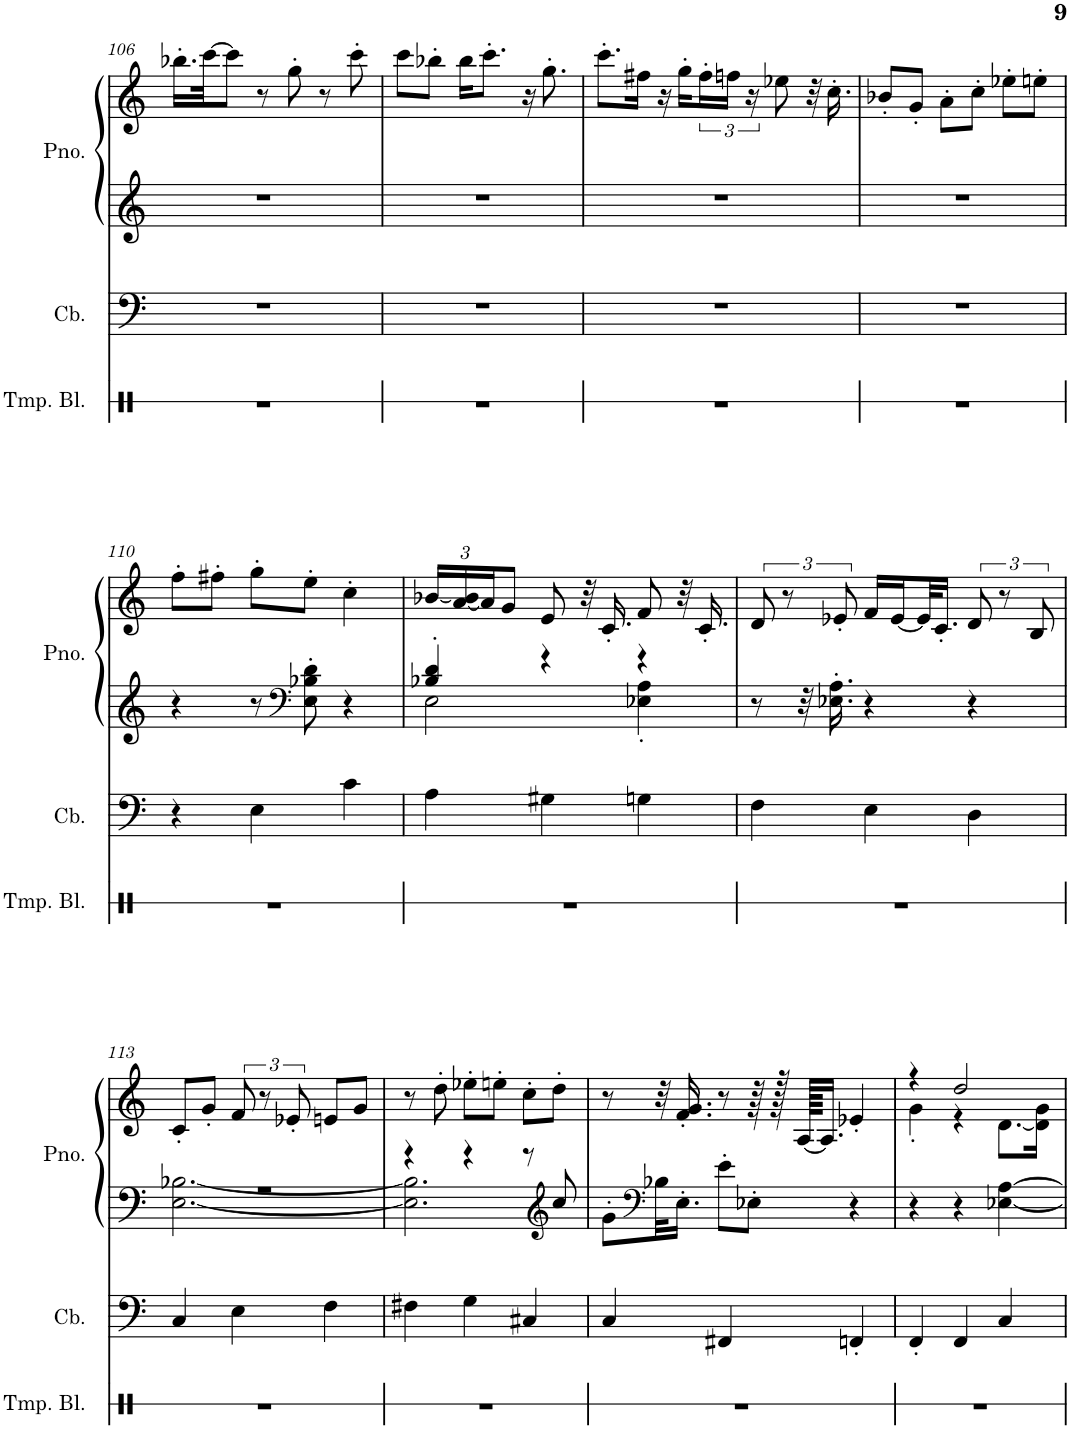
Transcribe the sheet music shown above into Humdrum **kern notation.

**kern	**kern	**kern	**kern
*part3	*part2	*part1	*part1
*staff4	*staff3	*staff2	*staff1
*I"Temple Blocks	*I"Contrabass	*I"Piano, untitled	*
*I'Tmp. Bl.	*I'Cb.	*I'Pno.	*
!!LO:PB:g=z
*clefX	*clefF4	*clefG2	*clefF4
*	*Trd7c12	*	*
*k[]	*k[]	*k[]	*k[]
*M3/4	*M3/4	*M3/4	*M3/4
=106	=106	=106	=106
2.r	2.r	2.r	16.bb-X'\LL
.	.	.	[32ccc\JK
.	.	.	8ccc\J]
.	.	.	8r
.	.	.	8gg'\
.	.	.	8r
.	.	.	8ccc'\
=107	=107	=107	=107
2.r	2.r	2.r	8ccc\L
.	.	.	8bb-X'\J
.	.	.	16bb-\KL
.	.	.	8.ccc'\J
.	.	.	16r
.	.	.	8.gg'\
=108	=108	=108	=108
2.r	2.r	2.r	8.ccc'\L
.	.	.	16ff#X\Jk
.	.	.	16r
.	.	.	16gg'\LL
.	.	.	24ff#'\
.	.	.	24ffn\JJ
.	.	.	24r
.	.	.	8ee-X\
.	.	.	32r
.	.	.	16.cc'\
=109	=109	=109	=109
2.r	2.r	2.r	8b-X'/L
.	.	.	8g'/J
.	.	.	8a'\L
.	.	.	8cc'\J
.	.	.	8ee-X'\L
.	.	.	8een'\J
!!LO:LB:g=z
=110	=110	=110	=110
2.r	4r	4r	8ff'\L
.	.	.	8ff#X'\J
.	4E\	8r	8gg'\L
*	*	*clefF4	*
.	.	8E\' 8B-X\' 8d\'	8ee'\J
.	4c\	4r	4cc'\
=111	=111	=111	=111
*	*	*^	*
*	*	*	*	*Xbrackettup
2.r	4A\	4B-X/' 4d/'	2E\	[24b-X/LL
.	.	.	.	[24a/ 24b-/]
.	.	.	.	24a/J]
.	.	.	.	8g/J
.	4G#X\	4r	.	8e/
.	.	.	.	32r
.	.	.	.	16.c'/
.	4Gn\	4r	4E-X\' 4A\'	8f/
.	.	.	.	32r
.	.	.	.	16.c'/
*	*	*v	*v	*
=112	=112	=112	=112
*	*	*	*brackettup
2.r	4F\	8r	12d/
.	.	.	12r
.	.	32r	.
.	.	16.E-X\' 16.A\'	.
.	.	.	12e-X'/
.	4E\	4r	16f/LL
.	.	.	[16e-/
.	.	.	32e-/K]
.	.	.	16.c'/JJ
.	4D\	4r	12d/
.	.	.	12r
.	.	.	12B/
!!LO:LB:g=z
=113	=113	=113	=113
*	*	*^	*
2.r	4C/	2.r	[2.E\ [2.B-X\	8c'/L
.	.	.	.	8g'/J
.	4E\	.	.	12f/
.	.	.	.	12r
.	.	.	.	12e-X'/
.	4F\	.	.	8en/L
.	.	.	.	8g/J
=114	=114	=114	=114	=114
2.r	4F#X\	4r	2.E\] 2.B-\]	8r
.	.	.	.	8dd'\
.	4G\	4r	.	8ee-X'\L
.	.	.	.	8een'\J
.	4C#X/	8r	.	8cc'\L
*	*	*clefG2	*	*
.	.	8cc/	.	8dd'\J
*	*	*v	*v	*
=115	=115	=115	=115
2.r	4C/	8g'\L	8r
*	*	*clefF4	*
.	.	32B-X\KL	32r
.	.	16.E'\JJ	16.f/' 16.g/'
.	4FF#X/	8e'\L	8r
.	.	8E-X'\J	64r
.	.	.	128r
.	.	.	[128A/KKKLL
.	.	.	16.A/JJ]
.	4FFn'/	4r	4e-X'/
=116	=116	=116	=116
*	*	*	*^
2.r	4FF'/	4r	4r	4g'\
.	4FF/	4r	2dd/	4r
.	4C/	[4E-X\ [4A\	.	[8.d\L
.	.	.	.	16d\] 16g\Jk
*	*	*	*v	*v
=	=	=	=
*-	*-	*-	*-
